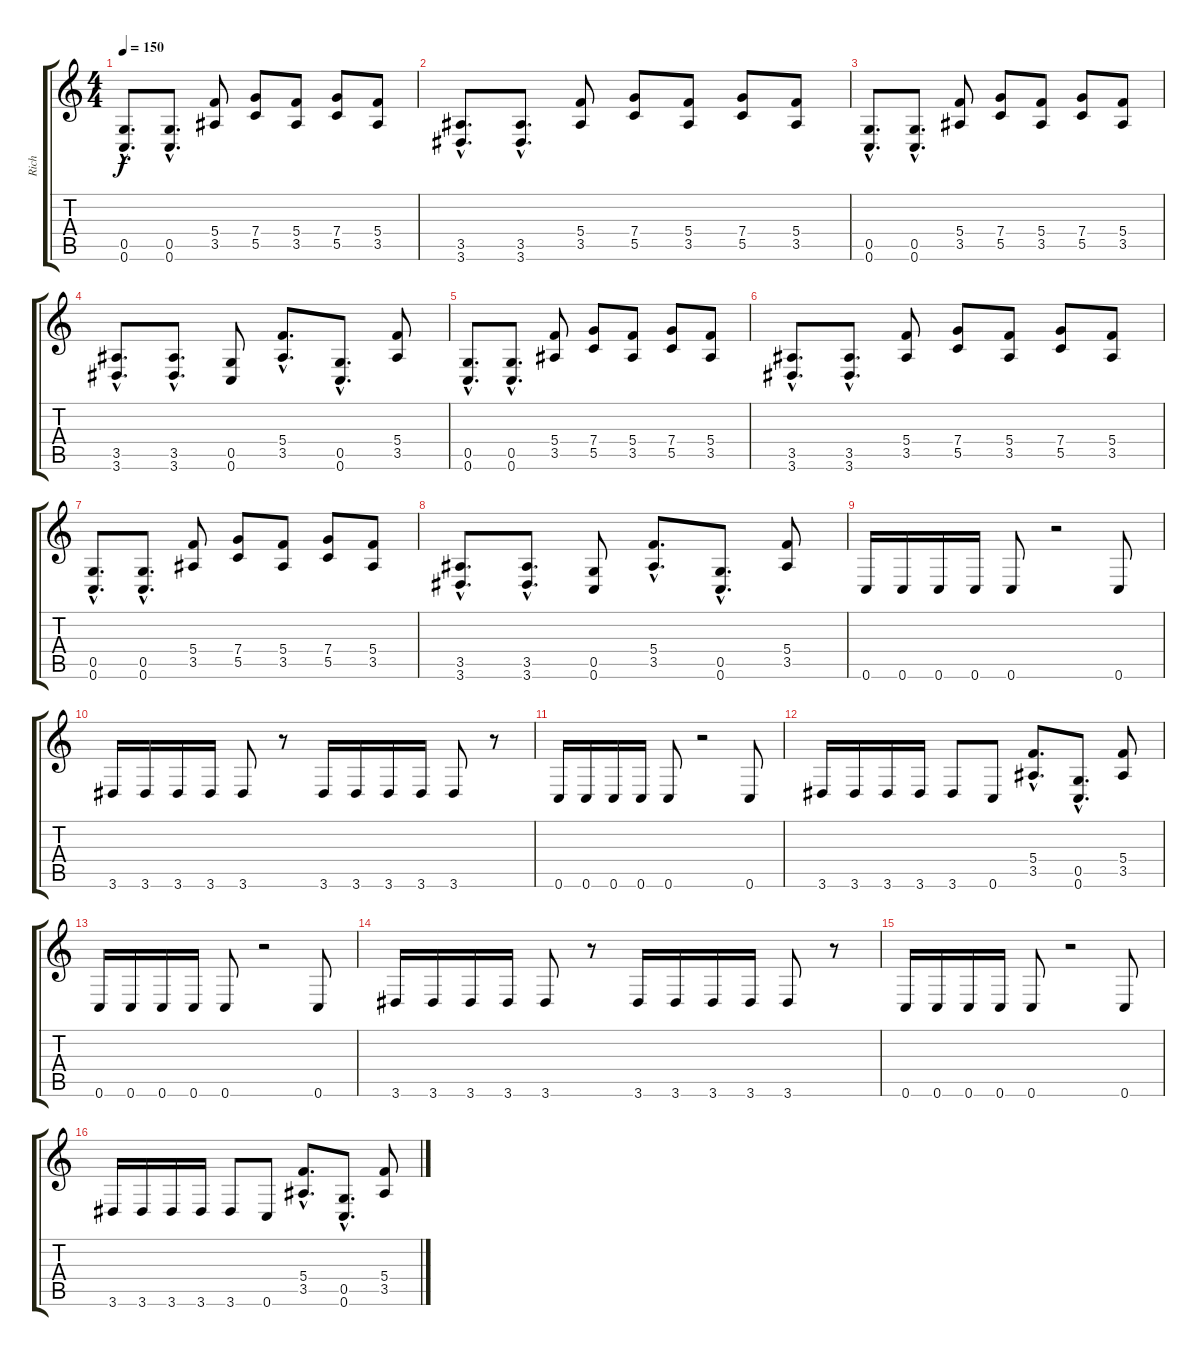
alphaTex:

\track ("Rich" "Rich") {instrument distortionguitar}
\staff {score tabs}
\tuning (D4 A3 F3 C3 G2 C2) {hide}
\ts (4 4)
\tempo 150
\clef g2
\ks c
(0.5{hac} 0.6{hac}).8{d dy f} (0.5{hac} 0.6{hac}).8{d} (5.4 3.5).8 (7.4 5.5).8 (5.4 3.5).8 (7.4 5.5).8 (5.4 3.5).8 |
(3.5{hac} 3.6{hac}).8{d} (3.5{hac} 3.6{hac}).8{d} (5.4 3.5).8 (7.4 5.5).8 (5.4 3.5).8 (7.4 5.5).8 (5.4 3.5).8 |
(0.5{hac} 0.6{hac}).8{d} (0.5{hac} 0.6{hac}).8{d} (5.4 3.5).8 (7.4 5.5).8 (5.4 3.5).8 (7.4 5.5).8 (5.4 3.5).8 |
(3.5{hac} 3.6{hac}).8{d} (3.5{hac} 3.6{hac}).8{d} (0.5 0.6).8 (5.4{hac} 3.5{hac}).8{d} (0.5{hac} 0.6{hac}).8{d} (5.4 3.5).8 |
(0.5{hac} 0.6{hac}).8{d} (0.5{hac} 0.6{hac}).8{d} (5.4 3.5).8 (7.4 5.5).8 (5.4 3.5).8 (7.4 5.5).8 (5.4 3.5).8 |
(3.5{hac} 3.6{hac}).8{d} (3.5{hac} 3.6{hac}).8{d} (5.4 3.5).8 (7.4 5.5).8 (5.4 3.5).8 (7.4 5.5).8 (5.4 3.5).8 |
(0.5{hac} 0.6{hac}).8{d} (0.5{hac} 0.6{hac}).8{d} (5.4 3.5).8 (7.4 5.5).8 (5.4 3.5).8 (7.4 5.5).8 (5.4 3.5).8 |
(3.5{hac} 3.6{hac}).8{d} (3.5{hac} 3.6{hac}).8{d} (0.5 0.6).8 (5.4{hac} 3.5{hac}).8{d} (0.5{hac} 0.6{hac}).8{d} (5.4 3.5).8 |
0.6.16 0.6.16 0.6.16 0.6.16 0.6.8 r.2 0.6.8 |
3.6.16 3.6.16 3.6.16 3.6.16 3.6.8 r.8 3.6.16 3.6.16 3.6.16 3.6.16 3.6.8 r.8 |
0.6.16 0.6.16 0.6.16 0.6.16 0.6.8 r.2 0.6.8 |
3.6.16 3.6.16 3.6.16 3.6.16 3.6.8 0.6.8 (5.4{hac} 3.5{hac}).8{d} (0.5{hac} 0.6{hac}).8{d} (5.4 3.5).8 |
0.6.16 0.6.16 0.6.16 0.6.16 0.6.8 r.2 0.6.8 |
3.6.16 3.6.16 3.6.16 3.6.16 3.6.8 r.8 3.6.16 3.6.16 3.6.16 3.6.16 3.6.8 r.8 |
0.6.16 0.6.16 0.6.16 0.6.16 0.6.8 r.2 0.6.8 |
3.6.16 3.6.16 3.6.16 3.6.16 3.6.8 0.6.8 (5.4{hac} 3.5{hac}).8{d} (0.5{hac} 0.6{hac}).8{d} (5.4 3.5).8
